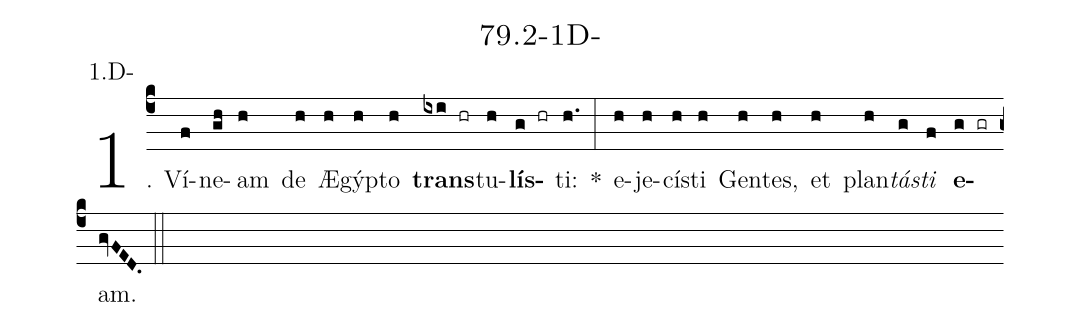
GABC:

name: 79.2-1D-;
annotation: 1.D-;
%%
(c4)1. Ví(f)ne(gh)am(h) de(h) Æ(h)gýp(h)to(h) <b>trans</b>(ixi hr)tu(h)<b>lís</b>(g hr)ti:(h.) *(:) e(h)je(h)cís(h)ti(h) Gen(h)tes,(h) et(h) plan(h)<i>tás</i>(g)<i>ti</i>(f) <b>e</b>(g gr)am.(gvFED.) (::)


%E(h) u(h) o(g) u(f) a(g) e.(gvFED.) (::)
